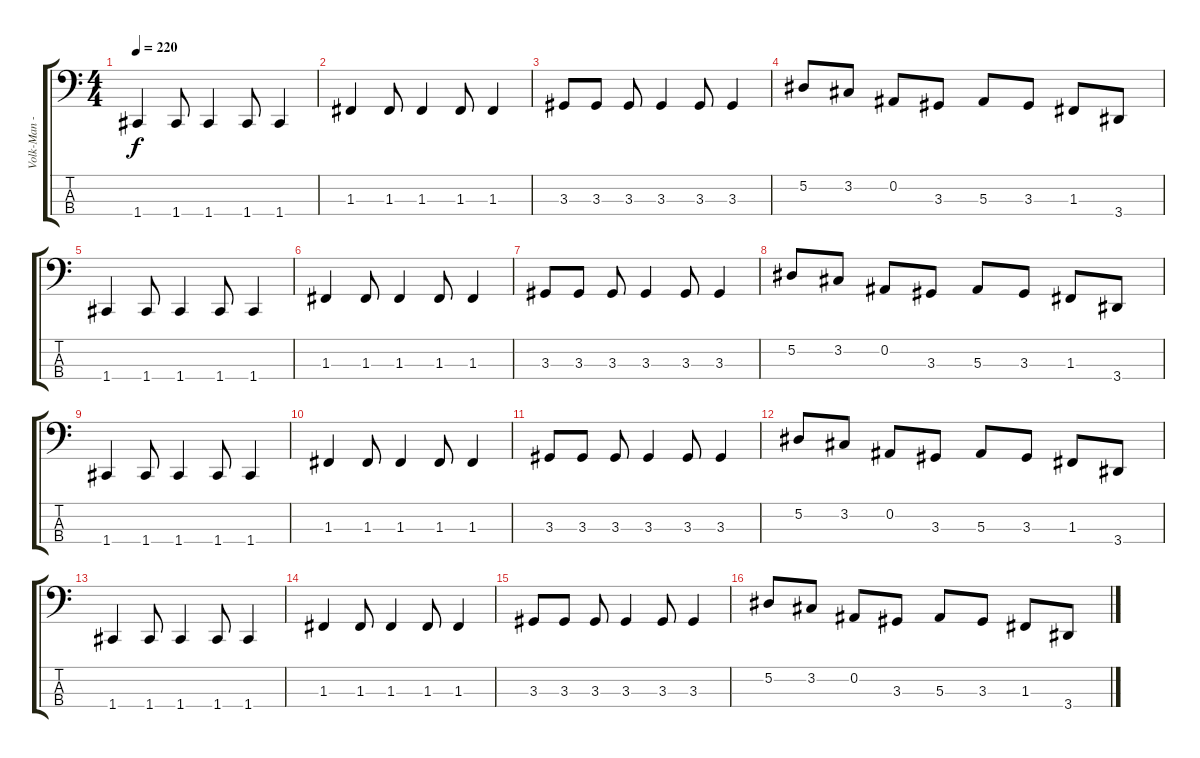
\track ("Volk-Man - Bass" "Volk-Man -") {instrument electricbasspick}
\staff {score tabs}
\tuning (Eb2 Bb1 F1 C1) {hide}
\ts (4 4)
\tempo 220
\clef f4
\ks c
1.4.4{dy f} 1.4.8 1.4.4 1.4.8 1.4.4 |
1.3.4 1.3.8 1.3.4 1.3.8 1.3.4 |
3.3.8 3.3.8 3.3.8 3.3.4 3.3.8 3.3.4 |
5.2.8 3.2.8 0.2.8 3.3.8 5.3.8 3.3.8 1.3.8 3.4.8 |
1.4.4 1.4.8 1.4.4 1.4.8 1.4.4 |
1.3.4 1.3.8 1.3.4 1.3.8 1.3.4 |
3.3.8 3.3.8 3.3.8 3.3.4 3.3.8 3.3.4 |
5.2.8 3.2.8 0.2.8 3.3.8 5.3.8 3.3.8 1.3.8 3.4.8 |
1.4.4 1.4.8 1.4.4 1.4.8 1.4.4 |
1.3.4 1.3.8 1.3.4 1.3.8 1.3.4 |
3.3.8 3.3.8 3.3.8 3.3.4 3.3.8 3.3.4 |
5.2.8 3.2.8 0.2.8 3.3.8 5.3.8 3.3.8 1.3.8 3.4.8 |
1.4.4 1.4.8 1.4.4 1.4.8 1.4.4 |
1.3.4 1.3.8 1.3.4 1.3.8 1.3.4 |
3.3.8 3.3.8 3.3.8 3.3.4 3.3.8 3.3.4 |
5.2.8 3.2.8 0.2.8 3.3.8 5.3.8 3.3.8 1.3.8 3.4.8
